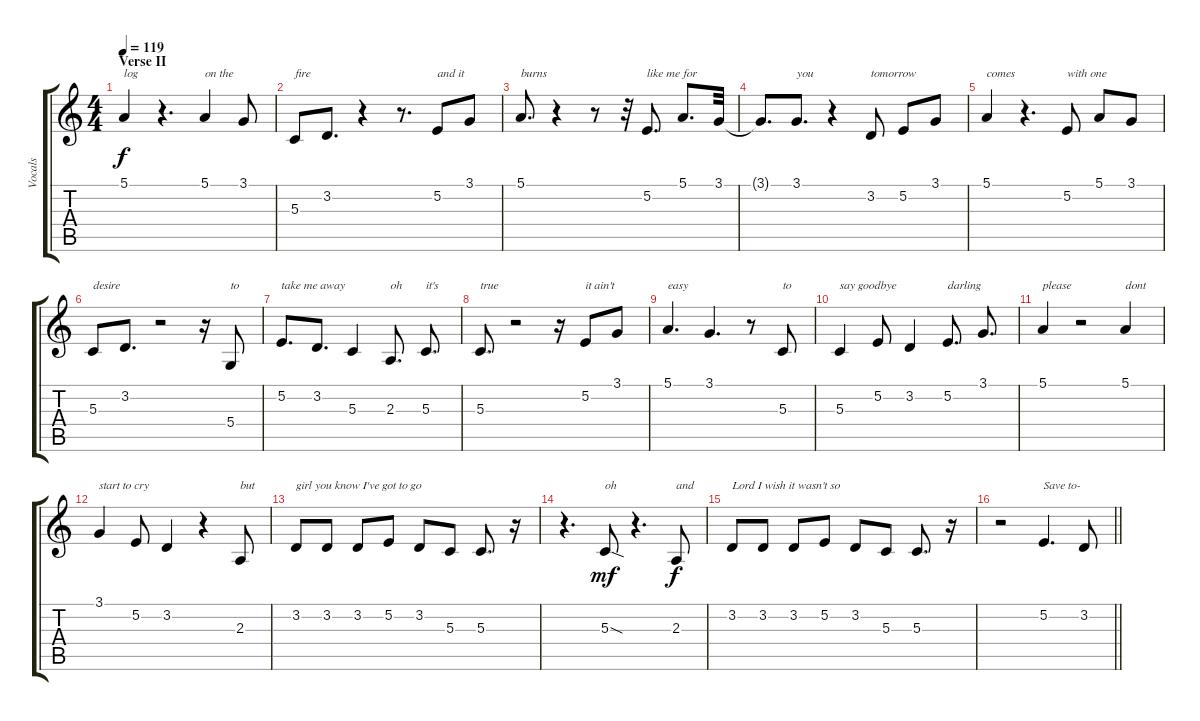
\track ("Vocals" "Vocals") {instrument altosax}
\staff {score tabs}
\tuning (E4 B3 G3 D3 A2 E2) {hide}
\ts (4 4)
\section ("" "Verse II")
\tempo 119
\clef g2
\ks c
5.1.4{txt "log" dy f} r.4{d} 5.1.4{txt "on the"} 3.1.8 |
5.3.8{txt "fire"} 3.2.8{d} r.4 r.8{d} 5.2.8{txt "and it"} 3.1.8 |
5.1.8{d txt "burns"} r.4 r.8 r.32 5.2.8{d txt "like me for"} 5.1.8{d} 3.1.32 |
3.1{t}.8{d} 3.1.8{d txt "you"} r.4 3.2.8{txt "tomorrow"} 5.2.8 3.1.8 |
5.1.4{txt "comes"} r.4{d} 5.2.8{txt "with one"} 5.1.8 3.1.8 |
5.3.8{txt "desire"} 3.2.8{d} r.2 r.16 5.4.8{txt "to"} |
5.2.8{d txt "take me away"} 3.2.8{d} 5.3.4 2.3.8{d txt "oh"} 5.3.8{d txt "it's"} |
5.3.8{d txt "true"} r.2 r.16 5.2.8{txt "it ain't"} 3.1.8 |
5.1.4{d txt "easy"} 3.1.4{d} r.8 5.3.8{txt "to"} |
5.3.4{txt "say goodbye"} 5.2.8 3.2.4 5.2.8{d txt "darling"} 3.1.8{d} |
5.1.4{txt "please"} r.2 5.1.4{txt "dont"} |
3.1.4{txt "start to cry"} 5.2.8 3.2.4 r.4 2.3.8{txt "but"} |
3.2.8{txt "girl you know I've got to go"} 3.2.8 3.2.8 5.2.8 3.2.8 5.3.8 5.3.8{d} r.16 |
r.4{d} 5.3{sod}.8{txt "oh" dy mf} r.4{d} 2.3.8{txt "and" dy f} |
3.2.8{txt "Lord I wish it wasn't so"} 3.2.8 3.2.8 5.2.8 3.2.8 5.3.8 5.3.8{d} r.16 |
\barLineRight lightlight
r.2 5.2.4{d txt "Save to-"} 3.2.8
